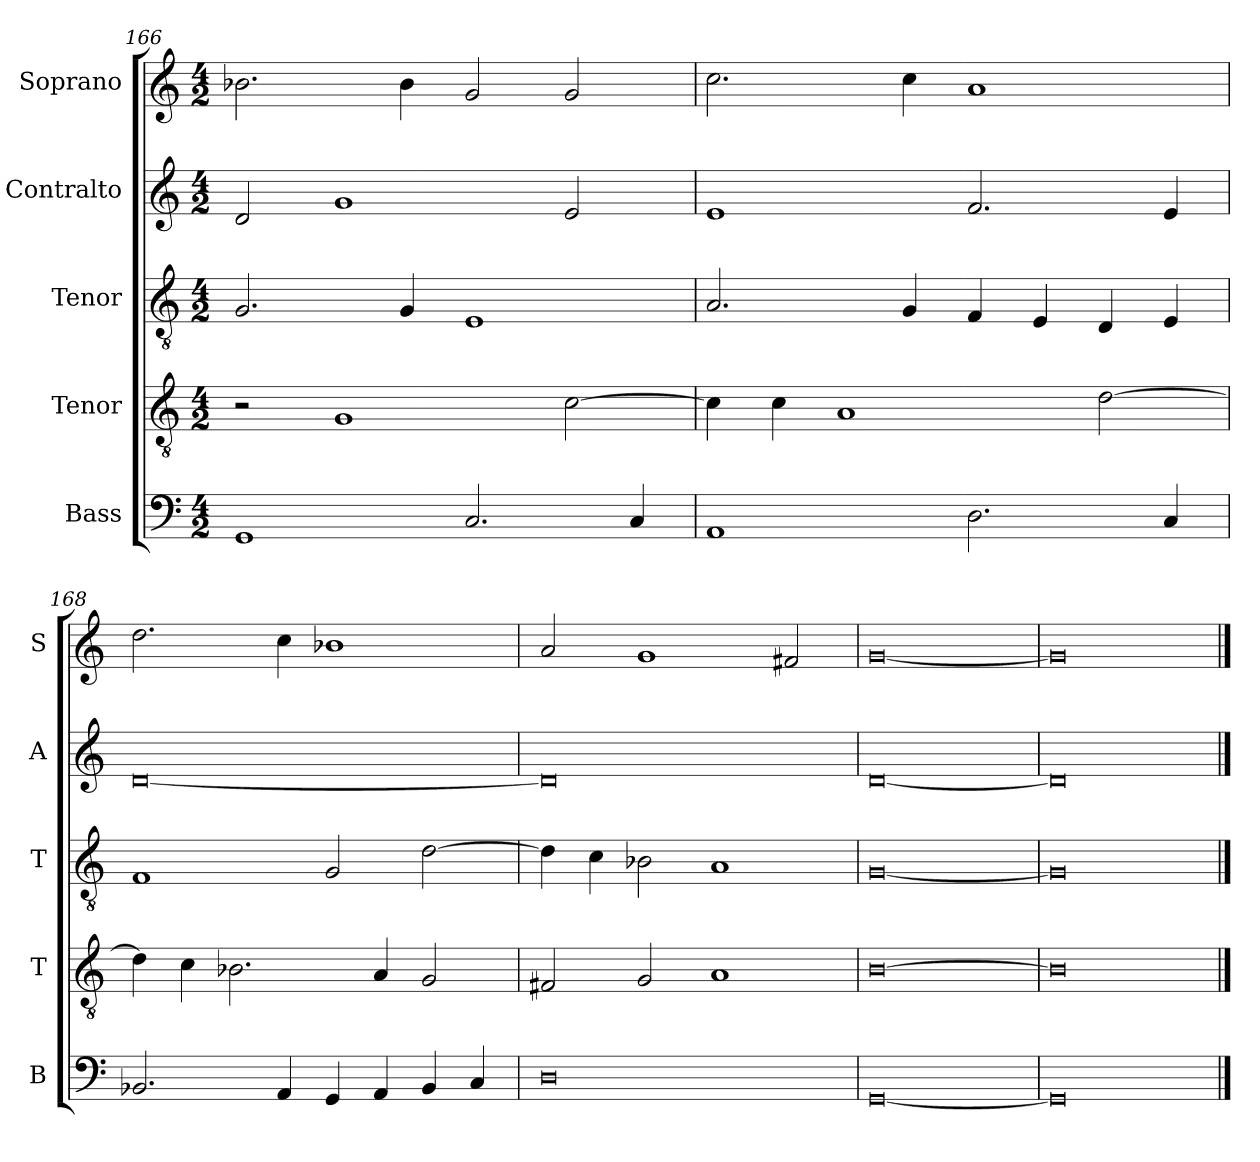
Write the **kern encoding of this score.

**kern	**kern	**kern	**kern	**kern
*part5	*part4	*part3	*part2	*part1
*staff5	*staff4	*staff3	*staff2	*staff1
*I"Bass	*I"Tenor	*I"Tenor	*I"Contralto	*I"Soprano
*I'B	*I'T	*I'T	*I'A	*I'S
*clefF4	*clefGv2	*clefGv2	*clefG2	*clefG2
*k[]	*k[]	*k[]	*k[]	*k[]
*M4/2	*M4/2	*M4/2	*M4/2	*M4/2
=166	=166	=166	=166	=166
1GG	2r	2.G	2d	2.b-X
.	1G	.	1g	.
.	.	4G	.	4b-
2.C	.	1E	.	2g
.	[2c	.	2e	2g
4C	.	.	.	.
=167	=167	=167	=167	=167
1AA	4c]	2.A	1e	2.cc
.	4c	.	.	.
.	1A	.	.	.
.	.	4G	.	4cc
2.D	.	4F	2.f	1a
.	.	4E	.	.
.	[2d	4D	.	.
4C	.	4E	4e	.
=168	=168	=168	=168	=168
2.BB-X	4d]	1F	[0d	2.dd
.	4c	.	.	.
.	2.B-X	.	.	.
4AA	.	.	.	4cc
4GG	.	2G	.	1b-X
4AA	4A	.	.	.
4BB-	2G	[2d	.	.
4C	.	.	.	.
=169	=169	=169	=169	=169
0D	2F#X	4d]	0d]	2a
.	.	4c	.	.
.	2G	2B-X	.	1g
.	1A	1A	.	.
.	.	.	.	2f#X
=170	=170	=170	=170	=170
[0GG	[0B	[0G	[0d	[0g
=171	=171	=171	=171	=171
0GG]	0B]	0G]	0d]	0g]
==	==	==	==	==
*-	*-	*-	*-	*-
